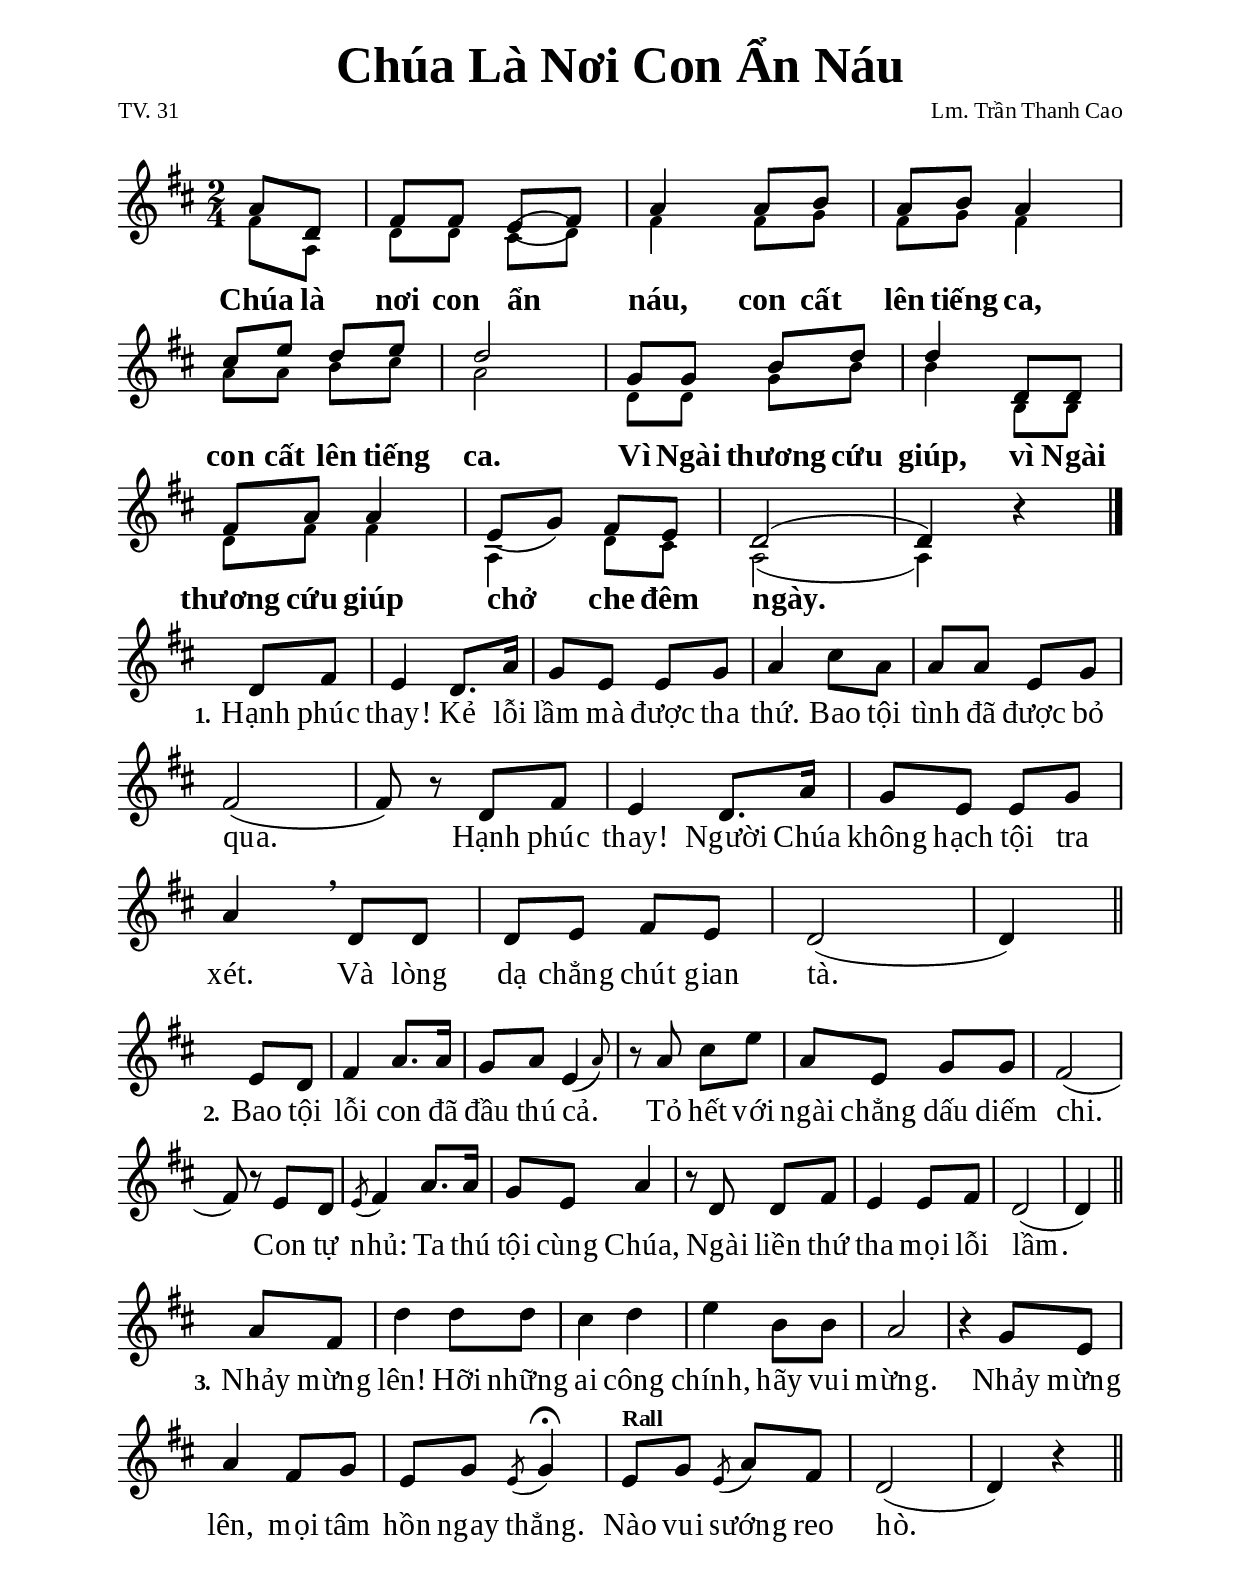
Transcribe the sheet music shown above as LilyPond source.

% Cài đặt chung
\version "2.20.0"
\include "english.ly"

\header {
  title = \markup { \fontsize #3 "Chúa Là Nơi Con Ẩn Náu" }
  poet = "TV. 31"
  composer = "Lm. Trần Thanh Cao"
  arranger = " "
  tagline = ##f
}

\paper {
  #(set-paper-size "a4")
  top-margin = 15\mm
  bottom-margin = 15\mm
  left-margin = 20\mm
  right-margin = 20\mm
  indent = #0
  #(define fonts
    (make-pango-font-tree
      "Liberation Serif"
      "Liberation Serif"
      "Liberation Serif"
      (/ 20 20)))
  page-count = #1
}

% Nhạc điệp khúc
nhacDiepKhucSop = \relative c'' {
  \partial 4 a8 d, |
  fs fs e _(fs) |
  a4 a8 b |
  a b a4 |
  cs8 e d e |
  d2 |
  g,8 g b d |
  d4 d,8 d |
  fs a a4 |
  e8 _(g) fs e |
  d2 ( |
  d4) r \bar "|."
}

nhacDiepKhucBass = \relative c' {
  \override NoteHead.font-size = #-2
  \partial 4 fs8 a, |
  d d cs ^(d) |
  fs4 fs8 g |
  fs g fs4 |
  a8 a b cs |
  a2 |
  d,8 d g b |
  b4 b,8 b |
  d fs fs4 |
  a, d8 cs |
  a2 ( |
  a4) r
}

% Nhạc phiên khúc
nhacPhienKhucMot = \relative c' {
  \partial 4 d8 fs |
  e4 d8. a'16 |
  g8 e e g |
  a4 cs8 a |
  a a e g |
  fs2 ( |
  fs8) r d fs |
  e4 d8. a'16 |
  g8 e e g |
  a4 \breathe d,8 d |
  d e fs e |
  d2 ( |
  d4) \bar "||"
}

nhacPhienKhucHai = \relative c' {
  \partial 4 e8 d |
  fs4 a8. a16 |
  g8 a \afterGrace e4 (a8) |
  r8 a cs e |
  a, e g g |
  fs2 ( |
  fs8) r e d |
  \acciaccatura e8 fs4 a8. a16 |
  g8 e a4 |
  r8 d, d fs |
  e4 e8 fs |
  d2 ( |
  d4) \bar "||"
}

nhacPhienKhucBa = \relative c'' {
  \partial 4 a8 fs |
  d'4 d8 d |
  cs4 d |
  e b8 b |
  a2 |
  r4 g8 e |
  a4 fs8 g |
  e g \acciaccatura e8 g4 \fermata |
  \tempo "Rall" e8 g \acciaccatura e8 a fs |
  d2 ( |
  d4) r \bar "||"
}

% Lời điệp khúc
loiDiepKhuc = \lyricmode {
  Chúa là nơi con ẩn náu, con cất lên tiếng ca,
  con cất lên tiếng ca.
  Vì Ngài thương cứu giúp,
  vì Ngài thương cứu giúp chở che đêm ngày.
}

% Lời phiên khúc
loiPhienKhucMot = \lyricmode {
  \set stanza = #"1."
  Hạnh phúc thay! Kẻ lỗi lầm mà được tha thứ.
  Bao tội tình đã được bỏ qua.
  Hạnh phúc thay! Người Chúa không hạch tội tra xét.
  Và lòng dạ chẳng chút gian tà.
}

loiPhienKhucHai = \lyricmode {
  \set stanza = #"2."
  Bao tội lỗi con đã đầu thú cả.
  Tỏ hết với ngài chẳng dấu diếm chi.
  Con tự nhủ: Ta thú tội cùng Chúa,
  Ngài liền thứ tha mọi lỗi lầm.
}

loiPhienKhucBa = \lyricmode {
  \set stanza = #"3."
  Nhảy mừng lên! Hỡi những ai công chính,
  hãy vui mừng.
  Nhảy mừng lên, mọi tâm hồn ngay thẳng.
  Nào vui sướng reo hò.
}


% Dàn trang
\score {
  \new ChoirStaff <<
    \new Staff = diepKhuc \with {
        \consists "Merge_rests_engraver"
        \magnifyStaff #(magstep +1)
      }
      <<
      \new Voice = beSop {
        \voiceOne \key d \major \time 2/4 \nhacDiepKhucSop
      }
      \new Voice = beBas {
        \voiceTwo \key d \major \time 2/4 \nhacDiepKhucBass
      }
    >>
    \new Lyrics \lyricsto beSop \loiDiepKhuc
  >>
  \layout {
    \override Lyrics.LyricText.font-series = #'bold
    \override Lyrics.LyricText.font-size = #+3
    \override Lyrics.LyricSpace.minimum-distance = #0.5
    \override Score.BarNumber.break-visibility = ##(#f #f #f)
  }
}

\score {
  \new ChoirStaff <<
    \new Staff = phienKhuc \with {
        \magnifyStaff #(magstep +1)
      }
      <<
      \new Voice = beSop {
        \key d \major \time 2/4 \nhacPhienKhucMot
      }
    >>
    \new Lyrics \lyricsto beSop \loiPhienKhucMot
  >>
  \layout {
    \override Staff.TimeSignature.transparent = ##t
    \override Lyrics.LyricText.font-size = #+3
    \override Lyrics.LyricSpace.minimum-distance = #0.5
    \override Score.BarNumber.break-visibility = ##(#f #f #f)
  }
}

\score {
  \new ChoirStaff <<
    \new Staff = phienKhuc \with {
        \magnifyStaff #(magstep +1)
      }
      <<
      \new Voice = beSop {
        \key d \major \time 2/4 \nhacPhienKhucHai
      }
    >>
    \new Lyrics \lyricsto beSop \loiPhienKhucHai
  >>
  \layout {
    \override Staff.TimeSignature.transparent = ##t
    \override Lyrics.LyricText.font-size = #+3
    \override Lyrics.LyricSpace.minimum-distance = #0.5
    \override Score.BarNumber.break-visibility = ##(#f #f #f)
  }
}

\score {
  \new ChoirStaff <<
    \new Staff = phienKhuc \with {
        \magnifyStaff #(magstep +1)
      }
      <<
      \new Voice = beSop {
        \key d \major \time 2/4 \nhacPhienKhucBa
      }
    >>
    \new Lyrics \lyricsto beSop \loiPhienKhucBa
  >>
  \layout {
    \override Staff.TimeSignature.transparent = ##t
    \override Lyrics.LyricText.font-size = #+3
    \override Lyrics.LyricSpace.minimum-distance = #0.5
    \override Score.BarNumber.break-visibility = ##(#f #f #f)
  }
}
